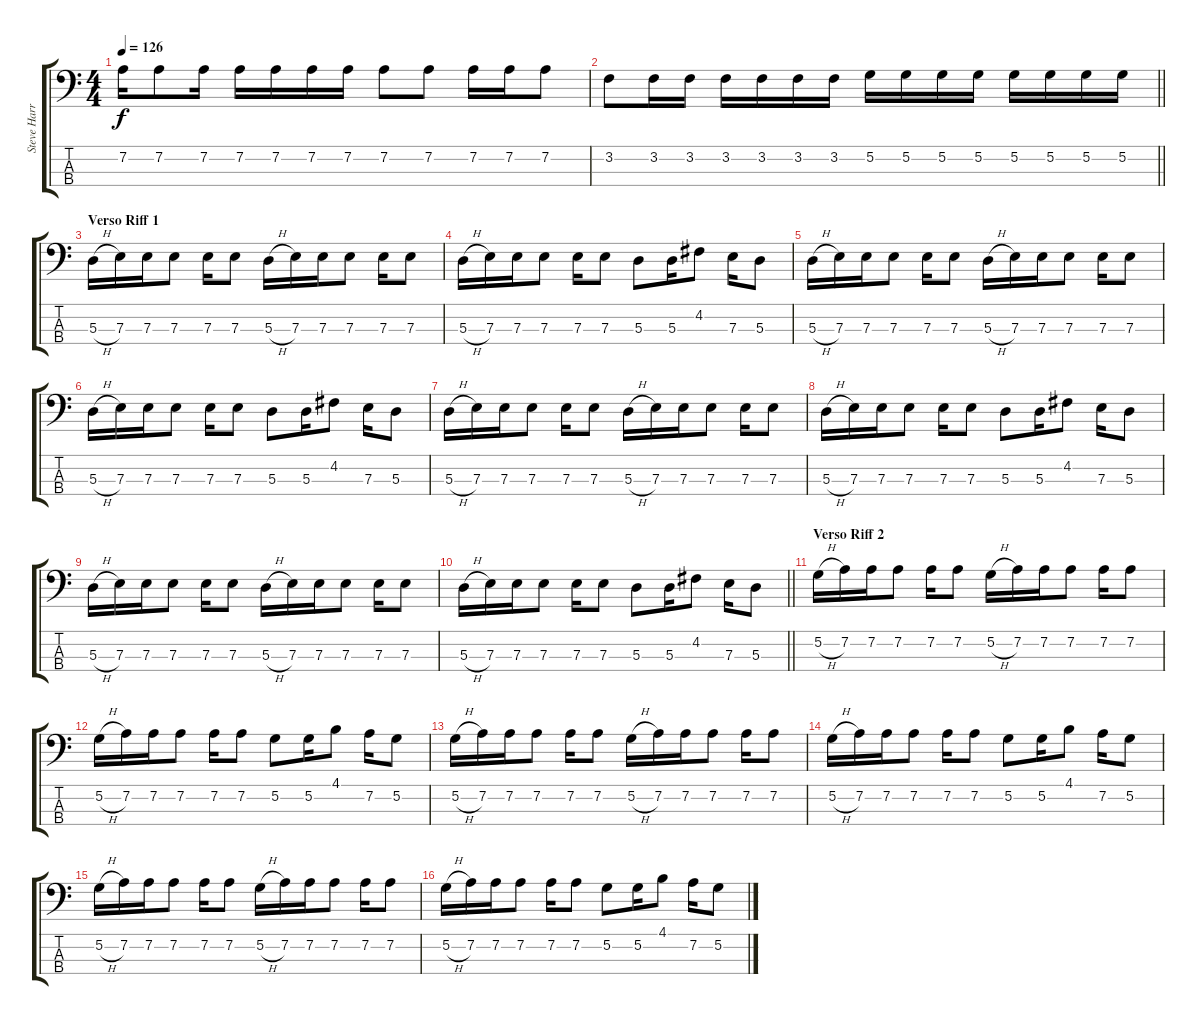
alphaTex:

\track ("Steve Harris" "Steve Harr") {instrument electricbassfinger}
\staff {score tabs}
\tuning (G2 D2 A1 E1) {hide}
\ts (4 4)
\tempo 126
\clef f4
\ks c
7.2.16{dy f} 7.2.8 7.2.16 7.2.16 7.2.16 7.2.16 7.2.16 7.2.8 7.2.8 7.2.16 7.2.16 7.2.8 |
\barLineRight lightlight
3.2.8 3.2.16 3.2.16 3.2.16 3.2.16 3.2.16 3.2.16 5.2.16 5.2.16 5.2.16 5.2.16 5.2.16 5.2.16 5.2.16 5.2.16 |
\section ("" "Verso Riff 1")
5.3{h}.16 7.3.16 7.3.16 7.3.8 7.3.16 7.3.8 5.3{h}.16 7.3.16 7.3.16 7.3.8 7.3.16 7.3.8 |
5.3{h}.16 7.3.16 7.3.16 7.3.8 7.3.16 7.3.8 5.3.8 5.3.16 4.2.8 7.3.16 5.3.8 |
5.3{h}.16 7.3.16 7.3.16 7.3.8 7.3.16 7.3.8 5.3{h}.16 7.3.16 7.3.16 7.3.8 7.3.16 7.3.8 |
5.3{h}.16 7.3.16 7.3.16 7.3.8 7.3.16 7.3.8 5.3.8 5.3.16 4.2.8 7.3.16 5.3.8 |
5.3{h}.16 7.3.16 7.3.16 7.3.8 7.3.16 7.3.8 5.3{h}.16 7.3.16 7.3.16 7.3.8 7.3.16 7.3.8 |
5.3{h}.16 7.3.16 7.3.16 7.3.8 7.3.16 7.3.8 5.3.8 5.3.16 4.2.8 7.3.16 5.3.8 |
5.3{h}.16 7.3.16 7.3.16 7.3.8 7.3.16 7.3.8 5.3{h}.16 7.3.16 7.3.16 7.3.8 7.3.16 7.3.8 |
\barLineRight lightlight
5.3{h}.16 7.3.16 7.3.16 7.3.8 7.3.16 7.3.8 5.3.8 5.3.16 4.2.8 7.3.16 5.3.8 |
\section ("" "Verso Riff 2")
5.2{h}.16 7.2.16 7.2.16 7.2.8 7.2.16 7.2.8 5.2{h}.16 7.2.16 7.2.16 7.2.8 7.2.16 7.2.8 |
5.2{h}.16 7.2.16 7.2.16 7.2.8 7.2.16 7.2.8 5.2.8 5.2.16 4.1.8 7.2.16 5.2.8 |
5.2{h}.16 7.2.16 7.2.16 7.2.8 7.2.16 7.2.8 5.2{h}.16 7.2.16 7.2.16 7.2.8 7.2.16 7.2.8 |
5.2{h}.16 7.2.16 7.2.16 7.2.8 7.2.16 7.2.8 5.2.8 5.2.16 4.1.8 7.2.16 5.2.8 |
5.2{h}.16 7.2.16 7.2.16 7.2.8 7.2.16 7.2.8 5.2{h}.16 7.2.16 7.2.16 7.2.8 7.2.16 7.2.8 |
5.2{h}.16 7.2.16 7.2.16 7.2.8 7.2.16 7.2.8 5.2.8 5.2.16 4.1.8 7.2.16 5.2.8
